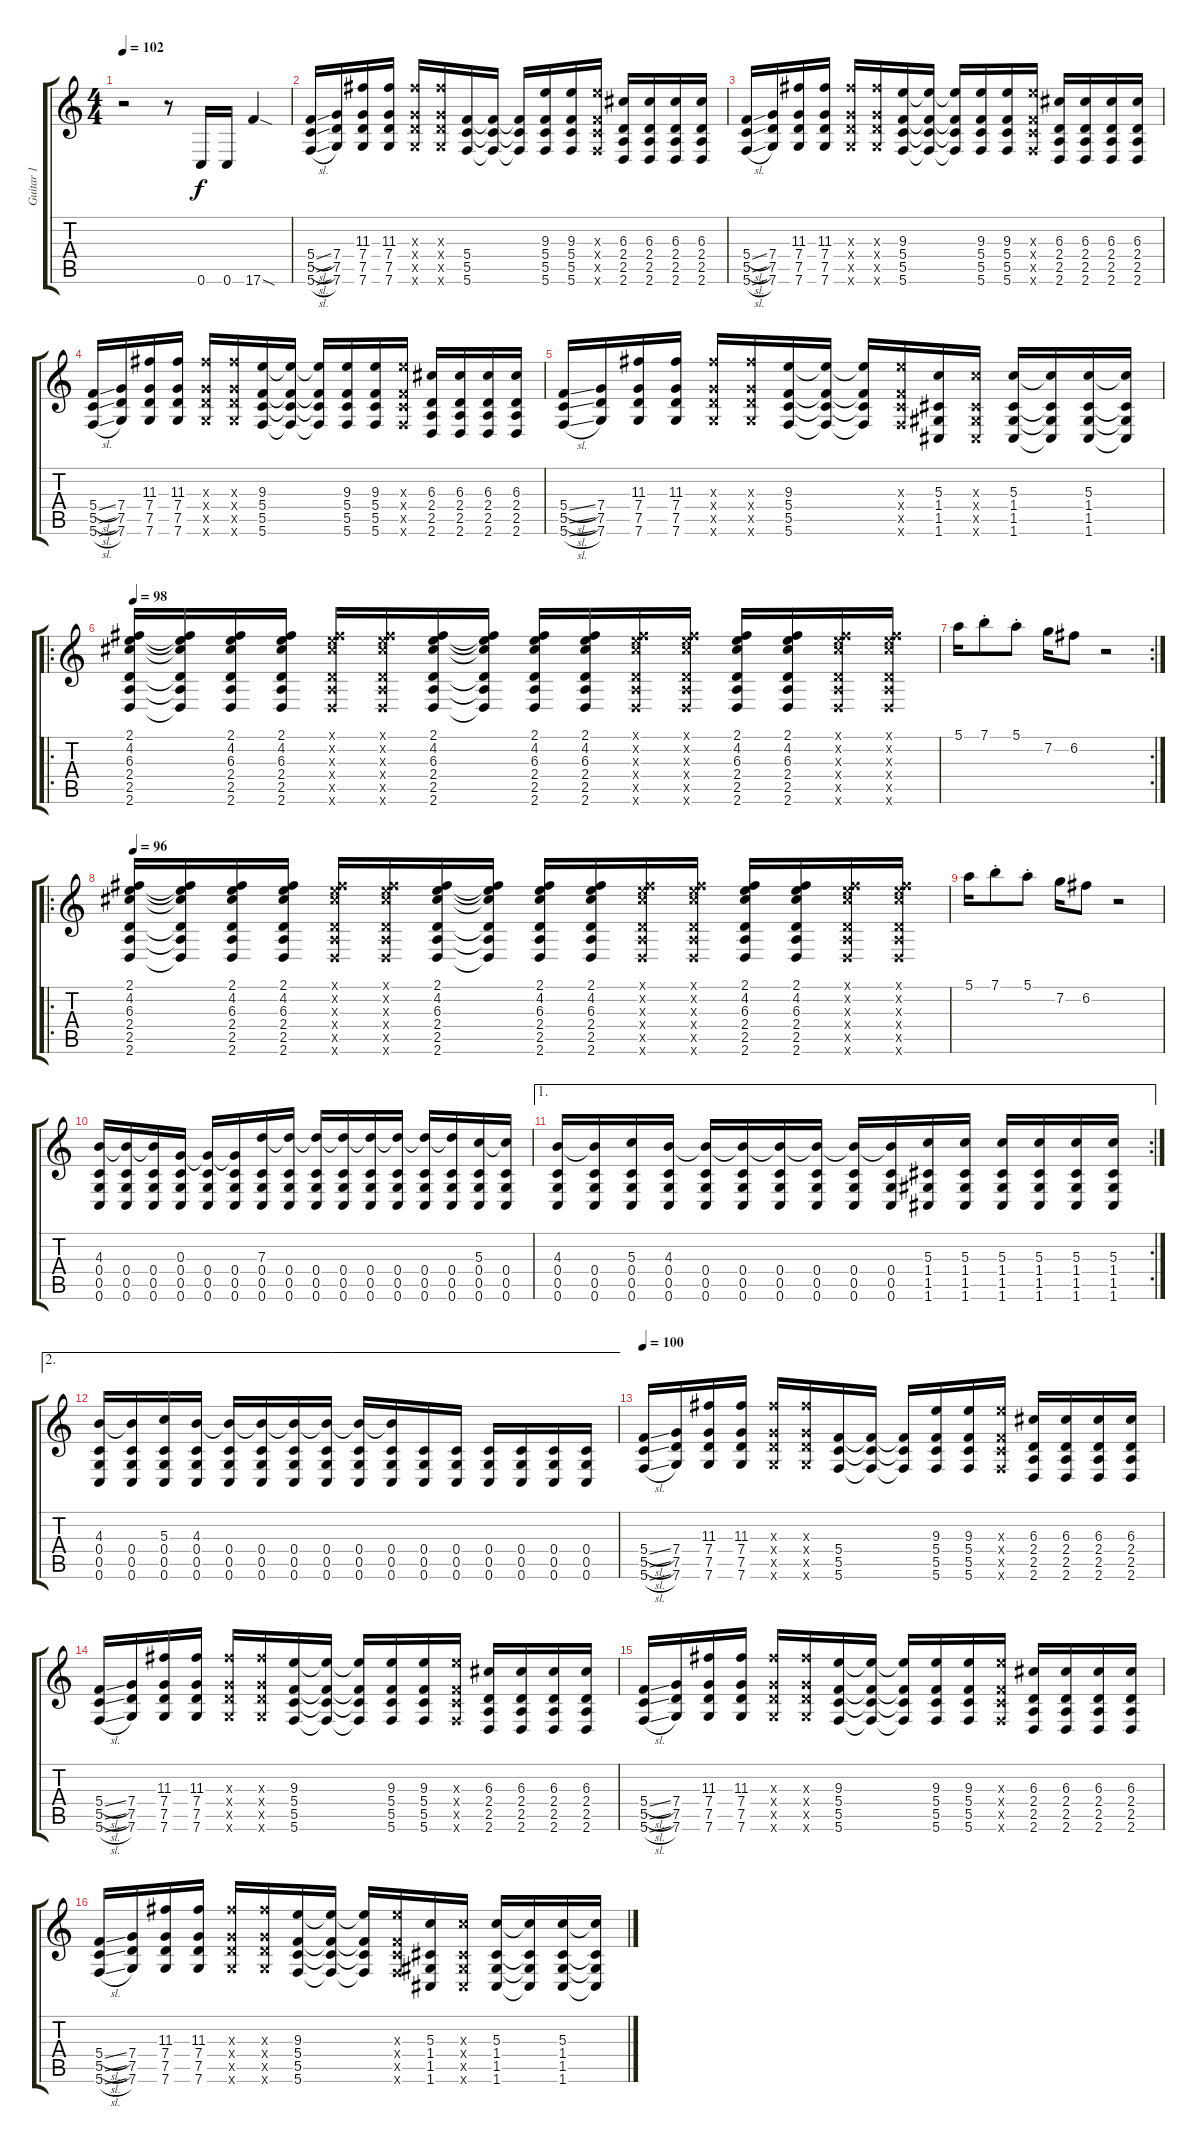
\track ("Guitar 1" "Guitar 1") {instrument acousticguitarsteel}
\staff {score tabs}
\tuning (E4 C4 G3 C3 G2 C2) {hide}
\ts (4 4)
\tempo 102
\clef g2
\ks c
r.2{dy f instrument acousticguitarsteel} r.8 0.6.16 0.6.16 17.6{sod}.4 |
(5.4{sl} 5.5{sl} 5.6{sl}).16 (7.4 7.5 7.6).16 (11.3 7.4 7.5 7.6).16 (11.3 7.4 7.5 7.6).16 (11.3{x} 7.4{x} 7.5{x} 7.6{x}).16 (11.3{x} 7.4{x} 7.5{x} 7.6{x}).16 (5.4 5.5 5.6).16 (5.4{t} 5.5{t} 5.6{t}).16 (5.4{t} 5.5{t} 5.6{t}).16 (9.3 5.4 5.5 5.6).16 (9.3 5.4 5.5 5.6).16 (9.3{x} 5.4{x} 5.5{x} 5.6{x}).16 (6.3 2.4 2.5 2.6).16 (6.3 2.4 2.5 2.6).16 (6.3 2.4 2.5 2.6).16 (6.3 2.4 2.5 2.6).16 |
(5.4{sl} 5.5{sl} 5.6{sl}).16 (7.4 7.5 7.6).16 (11.3 7.4 7.5 7.6).16 (11.3 7.4 7.5 7.6).16 (11.3{x} 7.4{x} 7.5{x} 7.6{x}).16 (11.3{x} 7.4{x} 7.5{x} 7.6{x}).16 (9.3 5.4 5.5 5.6).16 (9.3{t} 5.4{t} 5.5{t} 5.6{t}).16 (9.3{t} 5.4{t} 5.5{t} 5.6{t}).16 (9.3 5.4 5.5 5.6).16 (9.3 5.4 5.5 5.6).16 (9.3{x} 5.4{x} 5.5{x} 5.6{x}).16 (6.3 2.4 2.5 2.6).16 (6.3 2.4 2.5 2.6).16 (6.3 2.4 2.5 2.6).16 (6.3 2.4 2.5 2.6).16 |
(5.4{sl} 5.5{sl} 5.6{sl}).16 (7.4 7.5 7.6).16 (11.3 7.4 7.5 7.6).16 (11.3 7.4 7.5 7.6).16 (11.3{x} 7.4{x} 7.5{x} 7.6{x}).16 (11.3{x} 7.4{x} 7.5{x} 7.6{x}).16 (9.3 5.4 5.5 5.6).16 (9.3{t} 5.4{t} 5.5{t} 5.6{t}).16 (9.3{t} 5.4{t} 5.5{t} 5.6{t}).16 (9.3 5.4 5.5 5.6).16 (9.3 5.4 5.5 5.6).16 (9.3{x} 5.4{x} 5.5{x} 5.6{x}).16 (6.3 2.4 2.5 2.6).16 (6.3 2.4 2.5 2.6).16 (6.3 2.4 2.5 2.6).16 (6.3 2.4 2.5 2.6).16 |
(5.4{sl} 5.5{sl} 5.6{sl}).16 (7.4 7.5 7.6).16 (11.3 7.4 7.5 7.6).16 (11.3 7.4 7.5 7.6).16 (11.3{x} 7.4{x} 7.5{x} 7.6{x}).16 (11.3{x} 7.4{x} 7.5{x} 7.6{x}).16 (9.3 5.4 5.5 5.6).16 (9.3{t} 5.4{t} 5.5{t} 5.6{t}).16 (9.3{t} 5.4{t} 5.5{t} 5.6{t}).16 (9.3{x} 5.4{x} 5.5{x} 5.6{x}).16 (5.3 1.4 1.5 1.6).16 (5.3{x} 1.4{x} 1.5{x} 1.6{x}).16 (5.3 1.4 1.5 1.6).16 (5.3{t} 1.4{t} 1.5{t} 1.6{t}).16 (5.3 1.4 1.5 1.6).16 (5.3{t} 1.4{t} 1.5{t} 1.6{t}).16 |
\ro
\tempo 98
(2.1 4.2 6.3 2.4 2.5 2.6).16 (2.1{t} 4.2{t} 6.3{t} 2.4{t} 2.5{t} 2.6{t}).16 (2.1 4.2 6.3 2.4 2.5 2.6).16 (2.1 4.2 6.3 2.4 2.5 2.6).16 (2.1{x} 4.2{x} 6.3{x} 2.4{x} 2.5{x} 2.6{x}).16 (2.1{x} 4.2{x} 6.3{x} 2.4{x} 2.5{x} 2.6{x}).16 (2.1 4.2 6.3 2.4 2.5 2.6).16 (2.1{t} 4.2{t} 6.3{t} 2.4{t} 2.5{t} 2.6{t}).16 (2.1 4.2 6.3 2.4 2.5 2.6).16 (2.1 4.2 6.3 2.4 2.5 2.6).16 (2.1{x} 4.2{x} 6.3{x} 2.4{x} 2.5{x} 2.6{x}).16 (2.1{x} 4.2{x} 6.3{x} 2.4{x} 2.5{x} 2.6{x}).16 (2.1 4.2 6.3 2.4 2.5 2.6).16 (2.1 4.2 6.3 2.4 2.5 2.6).16 (2.1{x} 4.2{x} 6.3{x} 2.4{x} 2.5{x} 2.6{x}).16 (2.1{x} 4.2{x} 6.3{x} 2.4{x} 2.5{x} 2.6{x}).16 |
\rc 2
5.1.16 7.1{st}.8 5.1{st}.8 7.2.16 6.2.8 r.2 |
\ro
\tempo 96
(2.1 4.2 6.3 2.4 2.5 2.6).16 (2.1{t} 4.2{t} 6.3{t} 2.4{t} 2.5{t} 2.6{t}).16 (2.1 4.2 6.3 2.4 2.5 2.6).16 (2.1 4.2 6.3 2.4 2.5 2.6).16 (2.1{x} 4.2{x} 6.3{x} 2.4{x} 2.5{x} 2.6{x}).16 (2.1{x} 4.2{x} 6.3{x} 2.4{x} 2.5{x} 2.6{x}).16 (2.1 4.2 6.3 2.4 2.5 2.6).16 (2.1{t} 4.2{t} 6.3{t} 2.4{t} 2.5{t} 2.6{t}).16 (2.1 4.2 6.3 2.4 2.5 2.6).16 (2.1 4.2 6.3 2.4 2.5 2.6).16 (2.1{x} 4.2{x} 6.3{x} 2.4{x} 2.5{x} 2.6{x}).16 (2.1{x} 4.2{x} 6.3{x} 2.4{x} 2.5{x} 2.6{x}).16 (2.1 4.2 6.3 2.4 2.5 2.6).16 (2.1 4.2 6.3 2.4 2.5 2.6).16 (2.1{x} 4.2{x} 6.3{x} 2.4{x} 2.5{x} 2.6{x}).16 (2.1{x} 4.2{x} 6.3{x} 2.4{x} 2.5{x} 2.6{x}).16 |
5.1.16 7.1{st}.8 5.1{st}.8 7.2.16 6.2.8 r.2 |
(4.3 0.4 0.5 0.6).16 (4.3{t} 0.4 0.5 0.6).16 (4.3{t} 0.4 0.5 0.6).16 (0.3 0.4 0.5 0.6).16 (0.3{t} 0.4 0.5 0.6).16 (0.3{t} 0.4 0.5 0.6).16 (7.3 0.4 0.5 0.6).16 (7.3{t} 0.4 0.5 0.6).16 (7.3{t} 0.4 0.5 0.6).16 (7.3{t} 0.4 0.5 0.6).16 (7.3{t} 0.4 0.5 0.6).16 (7.3{t} 0.4 0.5 0.6).16 (7.3{t} 0.4 0.5 0.6).16 (7.3{t} 0.4 0.5 0.6).16 (5.3 0.4 0.5 0.6).16 (5.3{t} 0.4 0.5 0.6).16 |
\ae 1
\rc 2
(4.3 0.4 0.5 0.6).16 (4.3{t} 0.4 0.5 0.6).16 (5.3 0.4 0.5 0.6).16 (4.3 0.4 0.5 0.6).16 (4.3{t} 0.4 0.5 0.6).16 (4.3{t} 0.4 0.5 0.6).16 (4.3{t} 0.4 0.5 0.6).16 (4.3{t} 0.4 0.5 0.6).16 (4.3{t} 0.4 0.5 0.6).16 (4.3{t} 0.4 0.5 0.6).16 (5.3 1.4 1.5 1.6).16 (5.3 1.4 1.5 1.6).16 (5.3 1.4 1.5 1.6).16 (5.3 1.4 1.5 1.6).16 (5.3 1.4 1.5 1.6).16 (5.3 1.4 1.5 1.6).16 |
\ae 2
(4.3 0.4 0.5 0.6).16 (4.3{t} 0.4 0.5 0.6).16 (5.3 0.4 0.5 0.6).16 (4.3 0.4 0.5 0.6).16 (4.3{t} 0.4 0.5 0.6).16 (4.3{t} 0.4 0.5 0.6).16 (4.3{t} 0.4 0.5 0.6).16 (4.3{t} 0.4 0.5 0.6).16 (4.3{t} 0.4 0.5 0.6).16 (4.3{t} 0.4 0.5 0.6).16 (0.4 0.5 0.6).16 (0.4 0.5 0.6).16 (0.4 0.5 0.6).16 (0.4 0.5 0.6).16 (0.4 0.5 0.6).16 (0.4 0.5 0.6).16 |
\tempo 100
(5.4{sl} 5.5{sl} 5.6{sl}).16 (7.4 7.5 7.6).16 (11.3 7.4 7.5 7.6).16 (11.3 7.4 7.5 7.6).16 (11.3{x} 7.4{x} 7.5{x} 7.6{x}).16 (11.3{x} 7.4{x} 7.5{x} 7.6{x}).16 (5.4 5.5 5.6).16 (5.4{t} 5.5{t} 5.6{t}).16 (5.4{t} 5.5{t} 5.6{t}).16 (9.3 5.4 5.5 5.6).16 (9.3 5.4 5.5 5.6).16 (9.3{x} 5.4{x} 5.5{x} 5.6{x}).16 (6.3 2.4 2.5 2.6).16 (6.3 2.4 2.5 2.6).16 (6.3 2.4 2.5 2.6).16 (6.3 2.4 2.5 2.6).16 |
(5.4{sl} 5.5{sl} 5.6{sl}).16 (7.4 7.5 7.6).16 (11.3 7.4 7.5 7.6).16 (11.3 7.4 7.5 7.6).16 (11.3{x} 7.4{x} 7.5{x} 7.6{x}).16 (11.3{x} 7.4{x} 7.5{x} 7.6{x}).16 (9.3 5.4 5.5 5.6).16 (9.3{t} 5.4{t} 5.5{t} 5.6{t}).16 (9.3{t} 5.4{t} 5.5{t} 5.6{t}).16 (9.3 5.4 5.5 5.6).16 (9.3 5.4 5.5 5.6).16 (9.3{x} 5.4{x} 5.5{x} 5.6{x}).16 (6.3 2.4 2.5 2.6).16 (6.3 2.4 2.5 2.6).16 (6.3 2.4 2.5 2.6).16 (6.3 2.4 2.5 2.6).16 |
(5.4{sl} 5.5{sl} 5.6{sl}).16 (7.4 7.5 7.6).16 (11.3 7.4 7.5 7.6).16 (11.3 7.4 7.5 7.6).16 (11.3{x} 7.4{x} 7.5{x} 7.6{x}).16 (11.3{x} 7.4{x} 7.5{x} 7.6{x}).16 (9.3 5.4 5.5 5.6).16 (9.3{t} 5.4{t} 5.5{t} 5.6{t}).16 (9.3{t} 5.4{t} 5.5{t} 5.6{t}).16 (9.3 5.4 5.5 5.6).16 (9.3 5.4 5.5 5.6).16 (9.3{x} 5.4{x} 5.5{x} 5.6{x}).16 (6.3 2.4 2.5 2.6).16 (6.3 2.4 2.5 2.6).16 (6.3 2.4 2.5 2.6).16 (6.3 2.4 2.5 2.6).16 |
(5.4{sl} 5.5{sl} 5.6{sl}).16 (7.4 7.5 7.6).16 (11.3 7.4 7.5 7.6).16 (11.3 7.4 7.5 7.6).16 (11.3{x} 7.4{x} 7.5{x} 7.6{x}).16 (11.3{x} 7.4{x} 7.5{x} 7.6{x}).16 (9.3 5.4 5.5 5.6).16 (9.3{t} 5.4{t} 5.5{t} 5.6{t}).16 (9.3{t} 5.4{t} 5.5{t} 5.6{t}).16 (9.3{x} 5.4{x} 5.5{x} 5.6{x}).16 (5.3 1.4 1.5 1.6).16 (5.3{x} 1.4{x} 1.5{x} 1.6{x}).16 (5.3 1.4 1.5 1.6).16 (5.3{t} 1.4{t} 1.5{t} 1.6{t}).16 (5.3 1.4 1.5 1.6).16 (5.3{t} 1.4{t} 1.5{t} 1.6{t}).16
